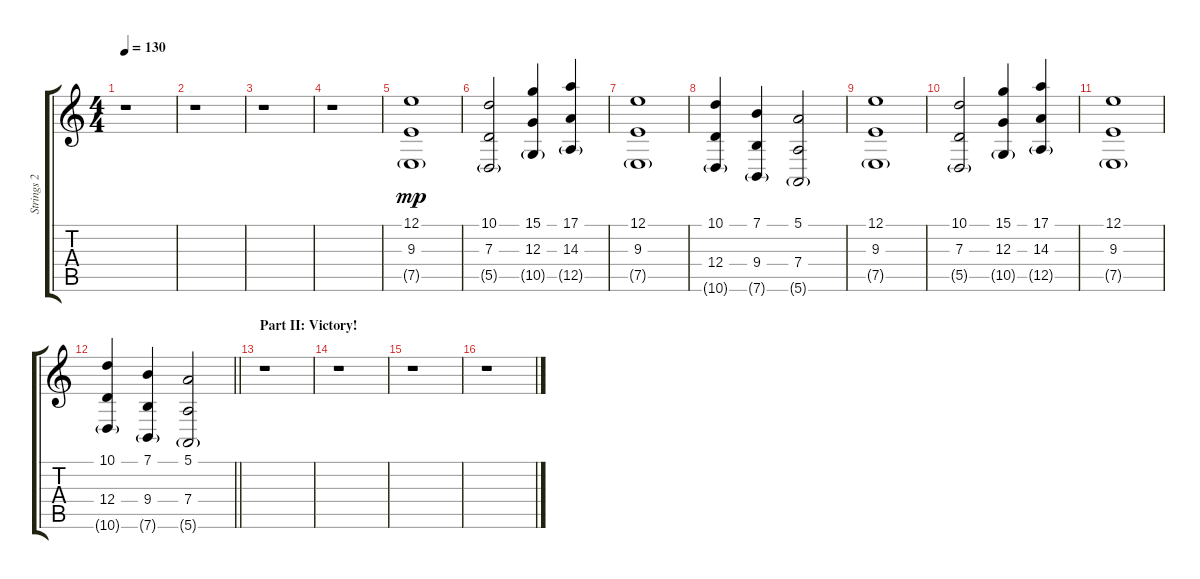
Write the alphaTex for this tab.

\track ("Strings 2 - oboe" "Strings 2 ") {instrument oboe}
\staff {score tabs}
\tuning (E4 B3 G3 D3 A2 E2) {hide}
\ts (4 4)
\tempo 130
\clef g2
\ks c
r.1{dy f} |
r.1 |
r.1 |
r.1 |
(12.1 9.3 7.5{g}).1{dy mp volume 13 balance 16 instrument trumpet} |
(10.1 7.3 5.5{g}).2 (15.1 12.3 10.5{g}).4 (17.1 14.3 12.5{g}).4 |
(12.1 9.3 7.5{g}).1 |
(10.1 12.4 10.6{g}).4 (7.1 9.4 7.6{g}).4 (5.1 7.4 5.6{g}).2 |
(12.1 9.3 7.5{g}).1 |
(10.1 7.3 5.5{g}).2 (15.1 12.3 10.5{g}).4 (17.1 14.3 12.5{g}).4 |
(12.1 9.3 7.5{g}).1 |
\barLineRight lightlight
(10.1 12.4 10.6{g}).4 (7.1 9.4 7.6{g}).4 (5.1 7.4 5.6{g}).2 |
\section ("" "Part II: Victory! ")
r.1 |
r.1 |
r.1 |
r.1
